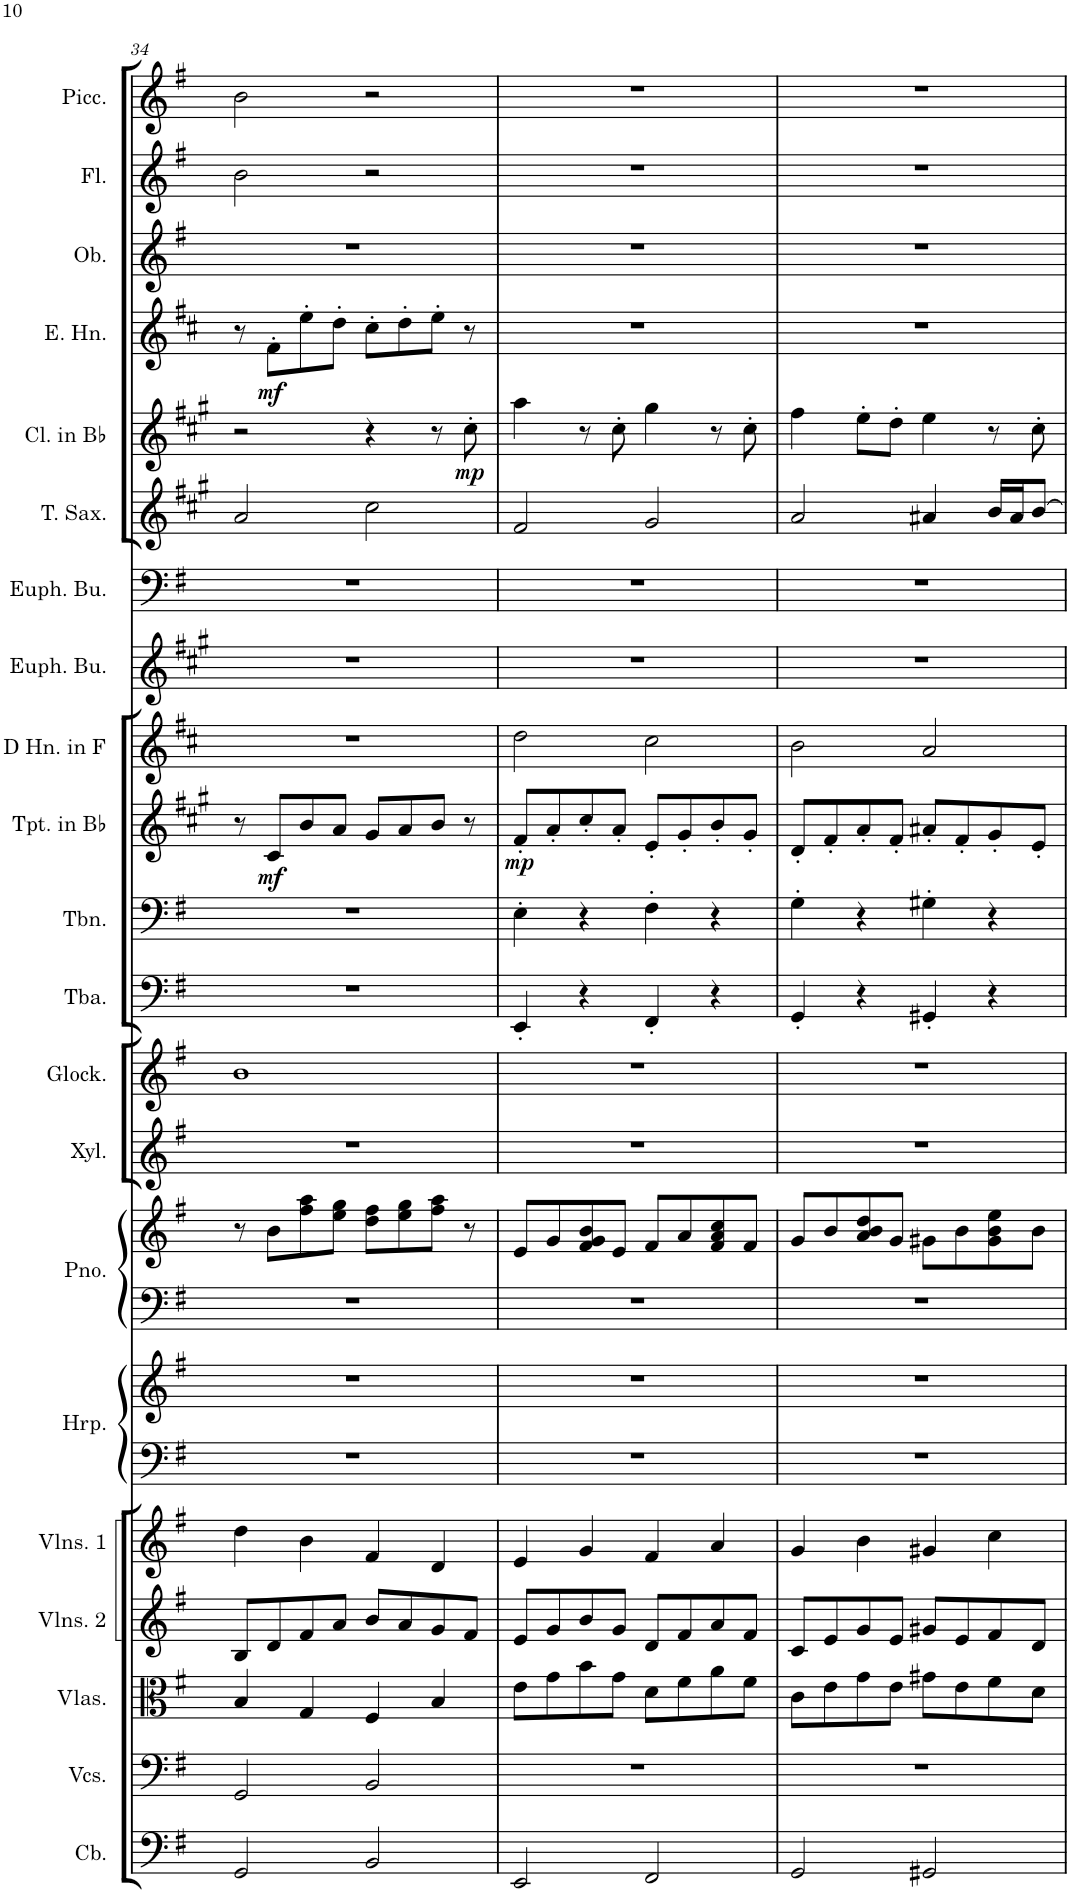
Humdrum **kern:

**kern	**kern	**kern	**kern	**kern	**kern	**kern	**kern	**kern	**kern	**kern	**kern	**kern	**kern	**dynam	**kern	**kern	**kern	**kern	**kern	**dynam	**kern	**dynam	**kern	**kern	**kern
*part21	*part20	*part19	*part18	*part17	*part16	*part16	*part15	*part15	*part14	*part13	*part12	*part11	*part10	*part10	*part9	*part8	*part7	*part6	*part5	*part5	*part4	*part4	*part3	*part2	*part1
*staff23	*staff22	*staff21	*staff20	*staff19	*staff18	*staff17	*staff16	*staff15	*staff14	*staff13	*staff12	*staff11	*staff10	*staff10	*staff9	*staff8	*staff7	*staff6	*staff5	*staff5	*staff4	*staff4	*staff3	*staff2	*staff1
*I"Contrabass	*I"Violoncellos	*I"Violas	*I"Violins 2	*I"Violins 1	*I"Harp	*	*I"Grand Piano	*	*I"Xylophone	*I"Glockenspiel	*I"Tuba	*I"Trombone	*I"Trumpet in Bb	*	*I"Horn in F	*I"Euphonium	*I"Euphonium	*I"Tenor Saxophone	*I"Clarinet in Bb	*	*I"English Horn	*	*I"Oboe	*I"Flute	*I"Piccolo
*I'Cb.	*I'Vcs.	*I'Vlas.	*I'Vlns. 2	*I'Vlns. 1	*I'Hrp.	*	*I'Pno.	*	*I'Xyl.	*I'Glock.	*I'Tba.	*I'Tbn.	*I'Tpt. in Bb	*	*	*	*	*I'T. Sax.	*I'Cl. in Bb	*	*I'E. Hn.	*	*I'Ob.	*I'Fl.	*I'Picc.
!!LO:PB:g=z
*clefF4	*clefF4	*clefC3	*clefG2	*clefG2	*clefF4	*clefG2	*clefF4	*clefG2	*clefG2	*clefG2	*clefF4	*clefF4	*clefG2	*	*clefG2	*clefG2	*clefF4	*clefG2	*clefG2	*	*clefG2	*	*clefG2	*clefG2	*clefG2
*Trd7c12	*	*	*	*	*	*	*	*	*Trd-7c-12	*Trd-14c-24	*	*	*Trd1c2	*	*Trd4c7	*Trd8c14	*	*Trd8c14	*Trd1c2	*	*Trd4c7	*	*	*	*Trd-7c-12
*k[f#]	*k[f#]	*k[f#]	*k[f#]	*k[f#]	*k[f#]	*k[f#]	*k[f#]	*k[f#]	*k[f#]	*k[f#]	*k[f#]	*k[f#]	*k[f#c#g#]	*	*k[f#c#]	*k[f#c#g#]	*k[f#]	*k[f#c#g#]	*k[f#c#g#]	*	*k[f#c#]	*	*k[f#]	*k[f#]	*k[f#]
*M4/4	*M4/4	*M4/4	*M4/4	*M4/4	*M4/4	*M4/4	*M4/4	*M4/4	*M4/4	*M4/4	*M4/4	*M4/4	*M4/4	*	*M4/4	*M4/4	*M4/4	*M4/4	*M4/4	*	*M4/4	*	*M4/4	*M4/4	*M4/4
=34	=34	=34	=34	=34	=34	=34	=34	=34	=34	=34	=34	=34	=34	=34	=34	=34	=34	=34	=34	=34	=34	=34	=34	=34	=34
2GG/	2GG/	4B/	8B/L	4dd\	1r	1r	1r	8r	1r	1b	1r	1r	8r	.	1r	1r	1r	2a/	2r	.	8r	.	1r	2b\	2b\
!	!	!	!	!	!	!	!	!	!	!	!	!	!	!LO:DY:b	!	!	!	!	!	!	!	!LO:DY:b	!	!	!
.	.	.	8d/	.	.	.	.	8b\L	.	.	.	.	8c#/L	mf	.	.	.	.	.	.	8f#'\L	mf	.	.	.
.	.	4G/	8f#/	4b\	.	.	.	8ff#\ 8aa\	.	.	.	.	8b/	.	.	.	.	.	.	.	8ee'\	.	.	.	.
.	.	.	8a/J	.	.	.	.	8ee\ 8gg\J	.	.	.	.	8a/J	.	.	.	.	.	.	.	8dd'\J	.	.	.	.
2BB/	2BB/	4F#/	8b/L	4f#/	.	.	.	8dd\ 8ff#\L	.	.	.	.	8g#/L	.	.	.	.	2cc#\	4r	.	8cc#'\L	.	.	2r	2r
.	.	.	8a/	.	.	.	.	8ee\ 8gg\	.	.	.	.	8a/	.	.	.	.	.	.	.	8dd'\	.	.	.	.
.	.	4B/	8g/	4d/	.	.	.	8ff#\ 8aa\J	.	.	.	.	8b/J	.	.	.	.	.	8r	.	8ee'\J	.	.	.	.
!	!	!	!	!	!	!	!	!	!	!	!	!	!	!	!	!	!	!	!	!LO:DY:b	!	!	!	!	!
.	.	.	8f#/J	.	.	.	.	8r	.	.	.	.	8r	.	.	.	.	.	8cc#'\	mp	8r	.	.	.	.
=35	=35	=35	=35	=35	=35	=35	=35	=35	=35	=35	=35	=35	=35	=35	=35	=35	=35	=35	=35	=35	=35	=35	=35	=35	=35
!	!	!	!	!	!	!	!	!	!	!	!	!	!	!LO:DY:b	!	!	!	!	!	!	!	!	!	!	!
2EE/	1r	8e\L	8e/L	4e/	1r	1r	1r	8e/L	1r	1r	4EE'/	4E'\	8f#'/L	mp	2dd\	1r	1r	2f#/	4aa\	.	1r	.	1r	1r	1r
.	.	8g\	8g/	.	.	.	.	8g/	.	.	.	.	8a'/	.	.	.	.	.	.	.	.	.	.	.	.
.	.	8b\	8b/	4g/	.	.	.	8f#/ 8g/ 8b/	.	.	4r	4r	8cc#'/	.	.	.	.	.	8r	.	.	.	.	.	.
.	.	8g\J	8g/J	.	.	.	.	8e/J	.	.	.	.	8a'/J	.	.	.	.	.	8cc#'\	.	.	.	.	.	.
2FF#/	.	8d\L	8d/L	4f#/	.	.	.	8f#/L	.	.	4FF#'/	4F#'\	8e'/L	.	2cc#\	.	.	2g#/	4gg#\	.	.	.	.	.	.
.	.	8f#\	8f#/	.	.	.	.	8a/	.	.	.	.	8g#'/	.	.	.	.	.	.	.	.	.	.	.	.
.	.	8a\	8a/	4a/	.	.	.	8f#/ 8a/ 8cc/	.	.	4r	4r	8b'/	.	.	.	.	.	8r	.	.	.	.	.	.
.	.	8f#\J	8f#/J	.	.	.	.	8f#/J	.	.	.	.	8g#'/J	.	.	.	.	.	8cc#'\	.	.	.	.	.	.
=36	=36	=36	=36	=36	=36	=36	=36	=36	=36	=36	=36	=36	=36	=36	=36	=36	=36	=36	=36	=36	=36	=36	=36	=36	=36
2GG/	1r	8c\L	8c/L	4g/	1r	1r	1r	8g/L	1r	1r	4GG'/	4G'\	8d'/L	.	2b\	1r	1r	2a/	4ff#\	.	1r	.	1r	1r	1r
.	.	8e\	8e/	.	.	.	.	8b/	.	.	.	.	8f#'/	.	.	.	.	.	.	.	.	.	.	.	.
.	.	8g\	8g/	4b\	.	.	.	8a/ 8b/ 8dd/	.	.	4r	4r	8a'/	.	.	.	.	.	8ee'\L	.	.	.	.	.	.
.	.	8e\J	8e/J	.	.	.	.	8g/J	.	.	.	.	8f#'/J	.	.	.	.	.	8dd'\J	.	.	.	.	.	.
2GG#X/	.	8g#X\L	8g#X/L	4g#X/	.	.	.	8g#X\L	.	.	4GG#X'/	4G#X'\	8a#X'/L	.	2a/	.	.	4a#X/	4ee\	.	.	.	.	.	.
.	.	8e\	8e/	.	.	.	.	8b\	.	.	.	.	8f#'/	.	.	.	.	.	.	.	.	.	.	.	.
.	.	8f#\	8f#/	4cc\	.	.	.	8g#\ 8b\ 8ee\	.	.	4r	4r	8g#'/	.	.	.	.	16b/LL	8r	.	.	.	.	.	.
.	.	.	.	.	.	.	.	.	.	.	.	.	.	.	.	.	.	16a#/J	.	.	.	.	.	.	.
.	.	8d\J	8d/J	.	.	.	.	8b\J	.	.	.	.	8e'/J	.	.	.	.	[8b/J	8cc#'\	.	.	.	.	.	.
=	=	=	=	=	=	=	=	=	=	=	=	=	=	=	=	=	=	=	=	=	=	=	=	=	=
*-	*-	*-	*-	*-	*-	*-	*-	*-	*-	*-	*-	*-	*-	*-	*-	*-	*-	*-	*-	*-	*-	*-	*-	*-	*-
